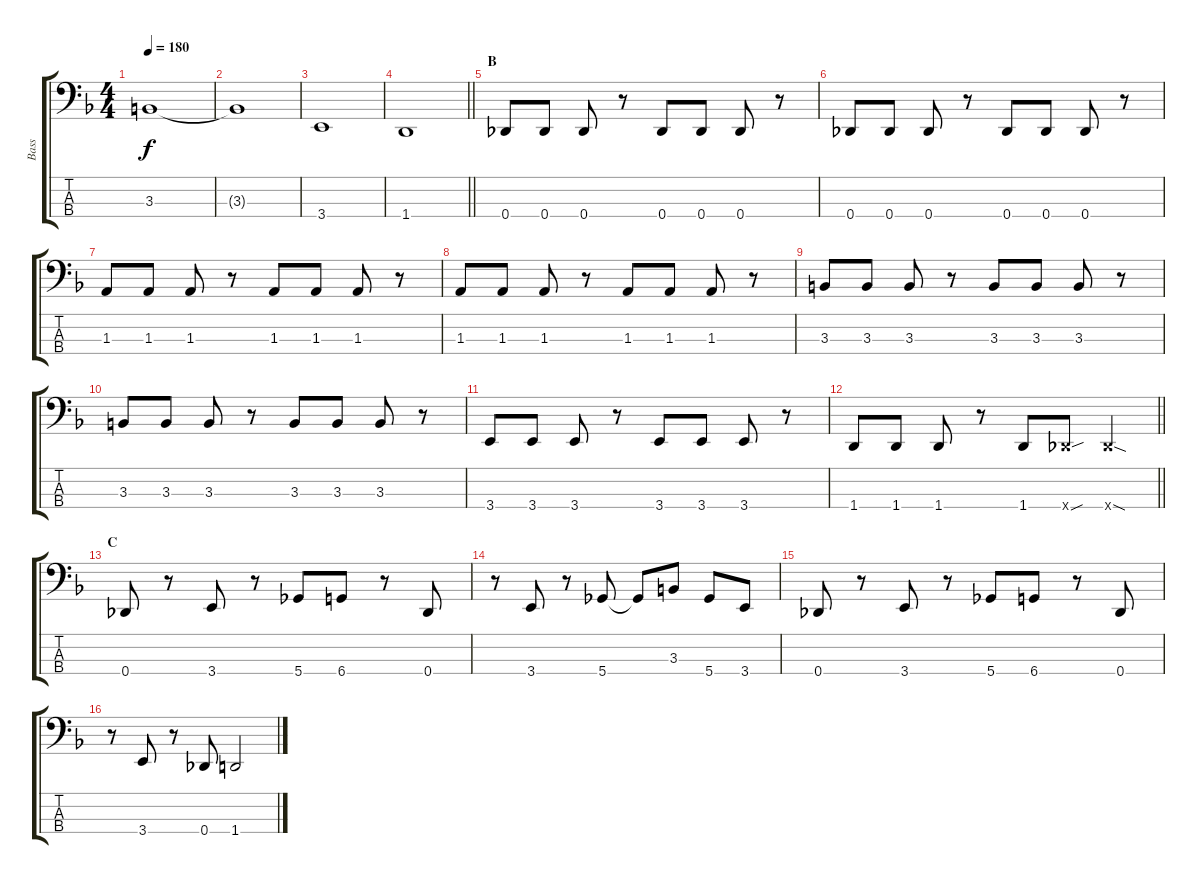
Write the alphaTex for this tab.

\track ("Bass" "Bass") {instrument electricbasspick}
\staff {score tabs}
\tuning (Gb2 Db2 Ab1 Db1) {hide}
\ts (4 4)
\tempo 180
\clef f4
\ks f
3.3.1{dy f} |
3.3{t}.1 |
3.4.1 |
\barLineRight lightlight
1.4.1 |
\section ("" "B")
0.4.8 0.4.8 0.4.8 r.8 0.4.8 0.4.8 0.4.8 r.8 |
0.4.8 0.4.8 0.4.8 r.8 0.4.8 0.4.8 0.4.8 r.8 |
1.3.8 1.3.8 1.3.8 r.8 1.3.8 1.3.8 1.3.8 r.8 |
1.3.8 1.3.8 1.3.8 r.8 1.3.8 1.3.8 1.3.8 r.8 |
3.3.8 3.3.8 3.3.8 r.8 3.3.8 3.3.8 3.3.8 r.8 |
3.3.8 3.3.8 3.3.8 r.8 3.3.8 3.3.8 3.3.8 r.8 |
3.4.8 3.4.8 3.4.8 r.8 3.4.8 3.4.8 3.4.8 r.8 |
\barLineRight lightlight
1.4.8 1.4.8 1.4.8 r.8 1.4.8 0.4{sou x}.8 0.4{sod x}.4 |
\section ("" "C")
0.4.8 r.8 3.4.8 r.8 5.4.8 6.4.8 r.8 0.4.8 |
r.8 3.4.8 r.8 5.4.8 5.4{t}.8 3.3.8 5.4.8 3.4.8 |
0.4.8 r.8 3.4.8 r.8 5.4.8 6.4.8 r.8 0.4.8 |
r.8 3.4.8 r.8 0.4.8 1.4.2
